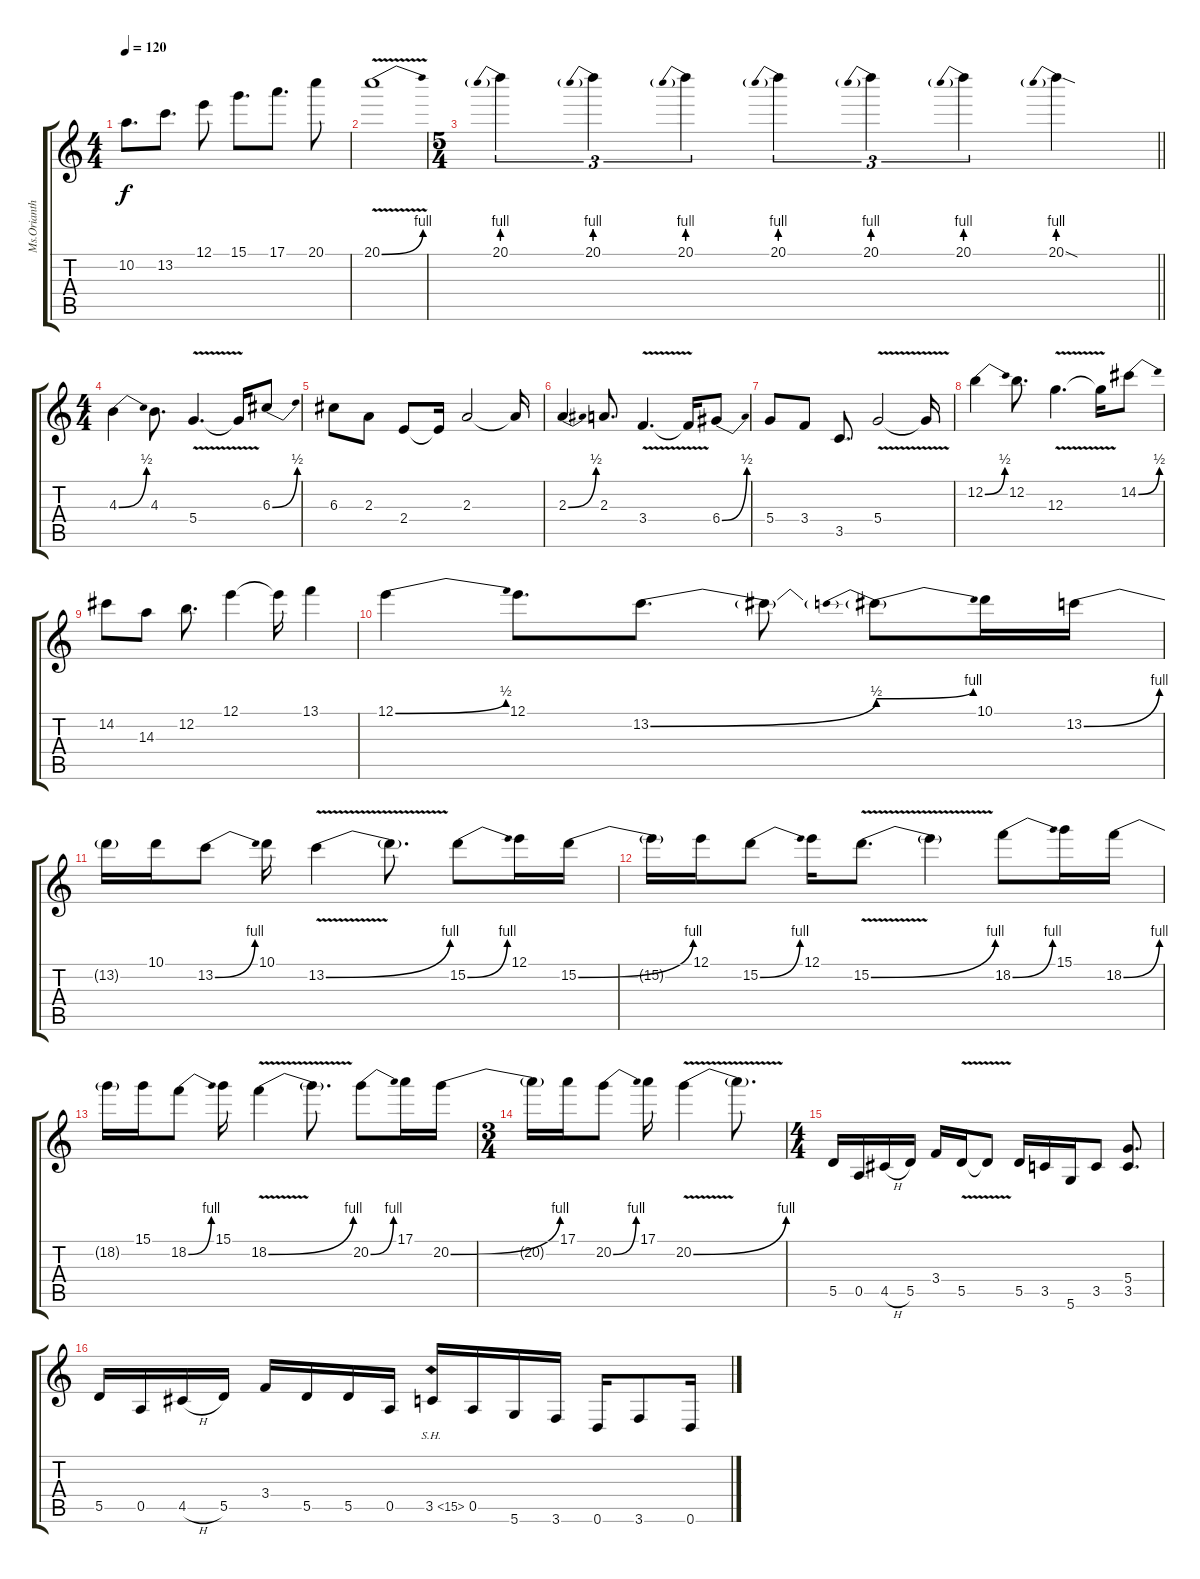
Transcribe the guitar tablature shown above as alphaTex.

\track ("Ms.Orianthi " "Ms.Orianth") {instrument overdrivenguitar}
\staff {score tabs}
\tuning (E4 B3 G3 D3 A2 D2) {hide}
\ts (4 4)
\tempo 120
\clef g2
\ks c
10.2.8{d dy f} 13.2.8{d} 12.1.8 15.1.8{d} 17.1.8{d} 20.1.8 |
20.1{be (bend 0 0 60 4) v}.1 |
\ts (5 4)
\barLineRight lightlight
20.1{be (prebend 0 4 60 4)}.4{tu (3 2)} 20.1{be (prebend 0 4 60 4)}.4{tu (3 2)} 20.1{be (prebend 0 4 60 4)}.4{tu (3 2)} 20.1{be (prebend 0 4 60 4)}.4{tu (3 2)} 20.1{be (prebend 0 4 60 4)}.4{tu (3 2)} 20.1{be (prebend 0 4 60 4)}.4{tu (3 2)} 20.1{be (prebend 0 4 60 4) sod}.4 |
\ts (4 4)
\section ("" "")
4.3{be (bend 0 0 60 2)}.4 4.3.8{d} 5.4{v}.4{d} 5.4{t}.16 6.3{be (bend 0 0 60 2)}.8 |
6.3.8 2.3.8 2.4.8 2.4{t}.16 2.3.2 2.3{t}.16 |
2.3{be (bend 0 0 60 2)}.4 2.3.8{d} 3.4{v}.4{d} 3.4{t}.16 6.4{be (bend 0 0 60 2)}.8 |
5.4.8 3.4.8 3.5.8{d} 5.4{v}.2 5.4{t}.16 |
12.2{be (bend 0 0 60 2)}.4 12.2.8{d} 12.3{v}.4{d} 12.3{t}.16 14.2{be (bend 0 0 60 2)}.8 |
14.2.8 14.3.8 12.2.8{d} 12.1.4 12.1{t}.16 13.1.4 |
12.1{be (bend 0 0 60 2)}.4 12.1.8{d} 13.2{be (bend 0 0 60 2)}.8{d} 13.2{t}.8 13.2{be (prebendbend 0 2 60 4) t}.8 10.1.16 13.2{be (bend 0 0 60 4)}.16 |
13.2{t}.16 10.1.16 13.2{be (bend 0 0 60 4)}.8 10.1.16 13.2{be (bend 0 0 60 4) v}.4 13.2{t}.8{d} 15.2{be (bend 0 0 60 4)}.8 12.1.16 15.2{be (bend 0 0 60 4)}.16 |
15.2{t}.16 12.1.16 15.2{be (bend 0 0 60 4)}.8 12.1.16 15.2{be (bend 0 0 60 4) v}.8{d} 15.2{t}.4 18.2{be (bend 0 0 60 4)}.8 15.1.16 18.2{be (bend 0 0 60 4)}.16 |
18.2{t}.16 15.1.16 18.2{be (bend 0 0 60 4)}.8 15.1.16 18.2{be (bend 0 0 60 4) v}.4 18.2{t}.8{d} 20.2{be (bend 0 0 60 4)}.8 17.1.16 20.2{be (bend 0 0 60 4)}.16 |
\ts (3 4)
20.2{t}.16 17.1.16 20.2{be (bend 0 0 60 4)}.8 17.1.16 20.2{be (bend 0 0 60 4) v}.4 20.2{t}.8{d} |
\ts (4 4)
5.5.16 0.5.16 4.5{h}.16 5.5.16 3.4.16 5.5{v}.16 5.5{t}.8 5.5.16 3.5.16 5.6.16 3.5.8 (5.4 3.5).8{d} |
5.5.16 0.5.16 4.5{h}.16 5.5.16 3.4.16 5.5.16 5.5.16 0.5.16 3.5{sh 12}.16 0.5.16 5.6.16 3.6.16 0.6.16 3.6.8 0.6.16
